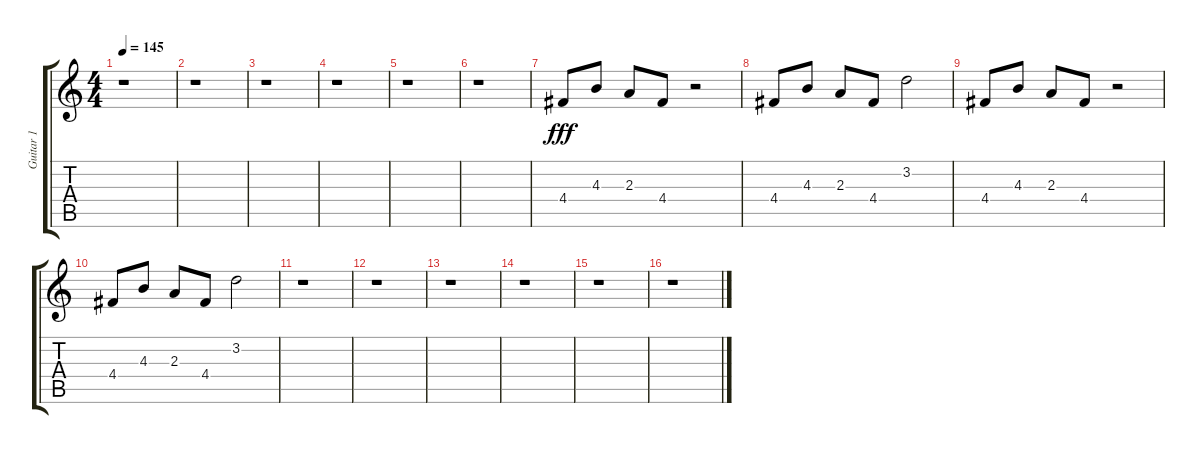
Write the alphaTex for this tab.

\track ("Guitar 1" "Guitar 1") {instrument overdrivenguitar}
\staff {score tabs}
\tuning (E4 B3 G3 D3 A2 E2) {hide}
\ts (4 4)
\tempo 145
\clef g2
\ks c
r.1{dy fff} |
r.1 |
r.1 |
r.1 |
r.1 |
r.1 |
4.4.8 4.3.8 2.3.8 4.4.8 r.2 |
4.4.8 4.3.8 2.3.8 4.4.8 3.2.2 |
4.4.8 4.3.8 2.3.8 4.4.8 r.2 |
4.4.8 4.3.8 2.3.8 4.4.8 3.2.2 |
r.1 |
r.1 |
r.1 |
r.1 |
r.1 |
r.1
